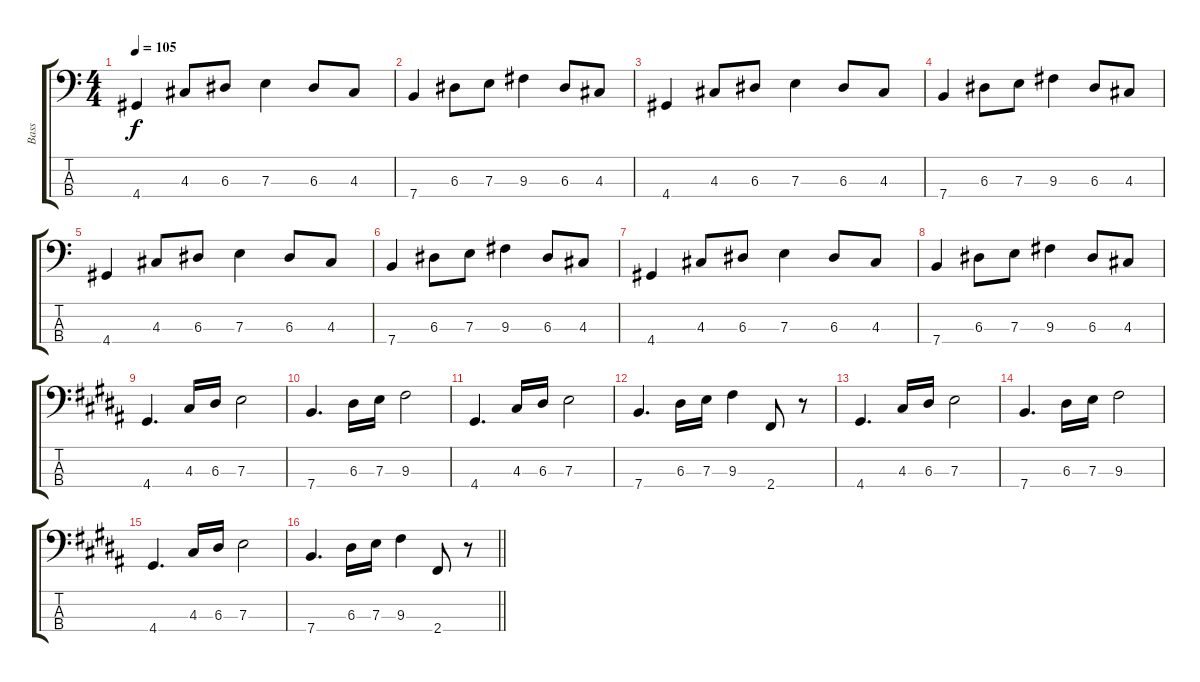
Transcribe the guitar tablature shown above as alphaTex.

\track ("Bass" "Bass") {instrument electricbasspick}
\staff {score tabs}
\tuning (G2 D2 A1 E1) {hide}
\ts (4 4)
\tempo 105
\clef f4
\ks c
4.4.4{dy f} 4.3.8 6.3.8 7.3.4 6.3.8 4.3.8 |
7.4.4 6.3.8 7.3.8 9.3.4 6.3.8 4.3.8 |
4.4.4 4.3.8 6.3.8 7.3.4 6.3.8 4.3.8 |
7.4.4 6.3.8 7.3.8 9.3.4 6.3.8 4.3.8 |
4.4.4 4.3.8 6.3.8 7.3.4 6.3.8 4.3.8 |
7.4.4 6.3.8 7.3.8 9.3.4 6.3.8 4.3.8 |
4.4.4 4.3.8 6.3.8 7.3.4 6.3.8 4.3.8 |
7.4.4 6.3.8 7.3.8 9.3.4 6.3.8 4.3.8 |
\ks b
4.4.4{d} 4.3.16 6.3.16 7.3.2 |
7.4.4{d} 6.3.16 7.3.16 9.3.2 |
4.4.4{d} 4.3.16 6.3.16 7.3.2 |
7.4.4{d} 6.3.16 7.3.16 9.3.4 2.4.8 r.8 |
4.4.4{d} 4.3.16 6.3.16 7.3.2 |
7.4.4{d} 6.3.16 7.3.16 9.3.2 |
4.4.4{d} 4.3.16 6.3.16 7.3.2 |
\barLineRight lightlight
7.4.4{d} 6.3.16 7.3.16 9.3.4 2.4.8 r.8
